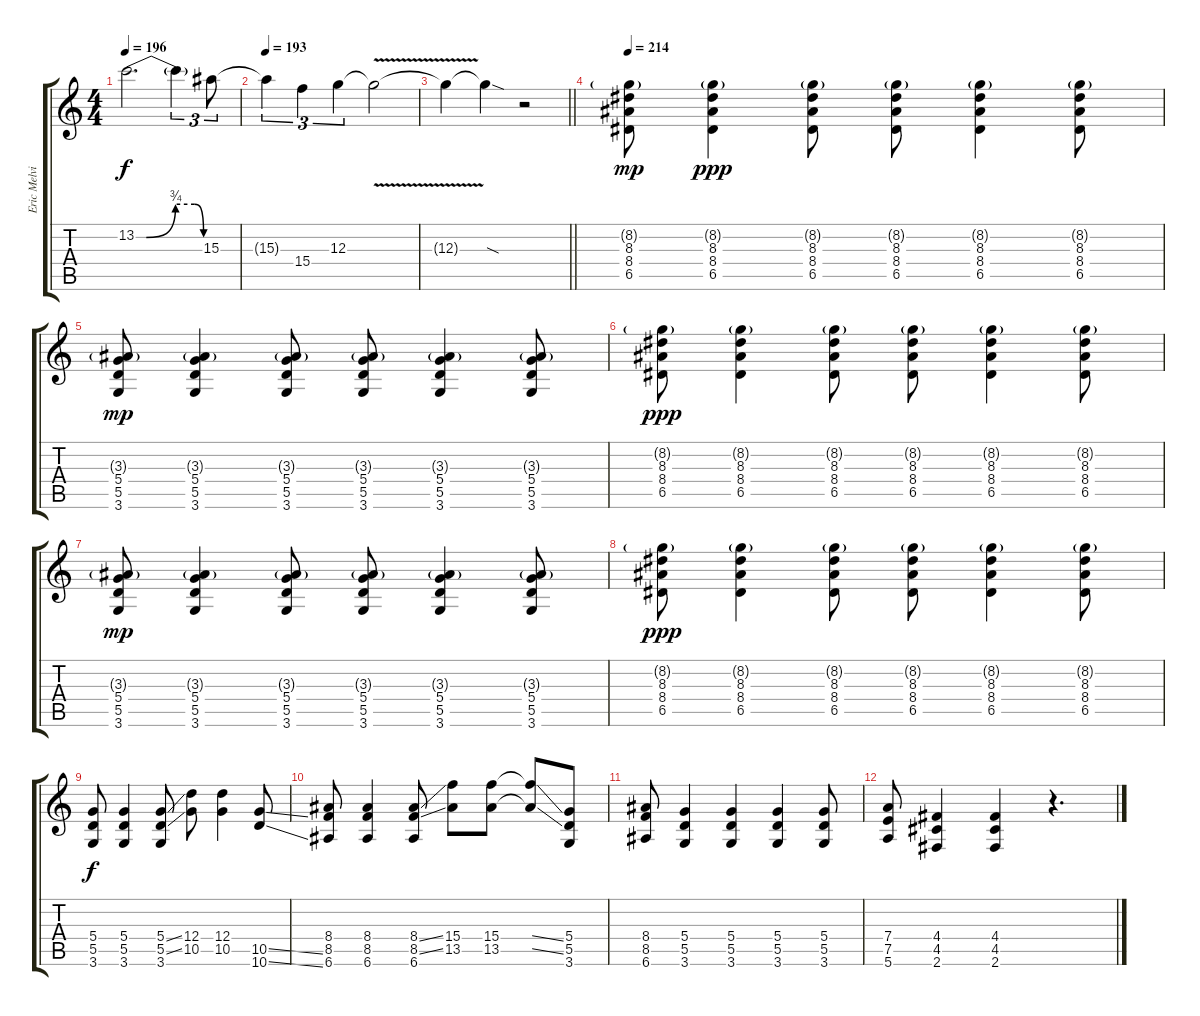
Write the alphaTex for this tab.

\track ("Eric Melvin" "Eric Melvi") {instrument distortionguitar}
\staff {score tabs}
\tuning (E4 B3 G3 D3 A2 E2) {hide}
\ts (4 4)
\tempo 196
\clef g2
\ks c
13.2{be (custom 0 0 9 0 35 3 52 3 60 0)}.2{d dy f} 13.2{t}.4{tu (3 2)} 15.3.8{tu (3 2)} |
\tempo 193
15.3{t}.4{tu (3 2)} 15.4.4{tu (3 2)} 12.3.4{tu (3 2)} 12.3{v t}.2 |
\barLineRight lightlight
12.3{t}.4 12.3{sod t}.4 r.2 |
\section ("" "")
\tempo 214
(8.2{g} 8.3 8.4 6.5).8{dy mp volume 11 instrument distortionguitar} (8.2{g} 8.3 8.4 6.5).4{dy ppp} (8.2{g} 8.3 8.4 6.5).8 (8.2{g} 8.3 8.4 6.5).8 (8.2{g} 8.3 8.4 6.5).4 (8.2{g} 8.3 8.4 6.5).8 |
(3.3{g} 5.4 5.5 3.6).8{dy mp} (3.3{g} 5.4 5.5 3.6).4 (3.3{g} 5.4 5.5 3.6).8 (3.3{g} 5.4 5.5 3.6).8 (3.3{g} 5.4 5.5 3.6).4 (3.3{g} 5.4 5.5 3.6).8 |
(8.2{g} 8.3 8.4 6.5).8{dy ppp} (8.2{g} 8.3 8.4 6.5).4 (8.2{g} 8.3 8.4 6.5).8 (8.2{g} 8.3 8.4 6.5).8 (8.2{g} 8.3 8.4 6.5).4 (8.2{g} 8.3 8.4 6.5).8 |
(3.3{g} 5.4 5.5 3.6).8{dy mp} (3.3{g} 5.4 5.5 3.6).4 (3.3{g} 5.4 5.5 3.6).8 (3.3{g} 5.4 5.5 3.6).8 (3.3{g} 5.4 5.5 3.6).4 (3.3{g} 5.4 5.5 3.6).8 |
(8.2{g} 8.3 8.4 6.5).8{dy ppp} (8.2{g} 8.3 8.4 6.5).4 (8.2{g} 8.3 8.4 6.5).8 (8.2{g} 8.3 8.4 6.5).8 (8.2{g} 8.3 8.4 6.5).4 (8.2{g} 8.3 8.4 6.5).8 |
(5.4 5.5 3.6).8{dy f} (5.4 5.5 3.6).4 (5.4{ss} 5.5{ss} 3.6).8 (12.4 10.5).8 (12.4 10.5).4 (10.5{ss} 10.6{ss}).8 |
(8.4 8.5 6.6).8 (8.4 8.5 6.6).4 (8.4{ss} 8.5{ss} 6.6).8 (15.4 13.5).8 (15.4 13.5).8 (15.4{ss t} 13.5{ss t}).8 (5.4 5.5 3.6).8 |
(8.4 8.5 6.6).8 (5.4 5.5 3.6).4 (5.4 5.5 3.6).4 (5.4 5.5 3.6).4 (5.4 5.5 3.6).8 |
(7.4 7.5 5.6).8 (4.4 4.5 2.6).4 (4.4 4.5 2.6).4 r.4{d}
